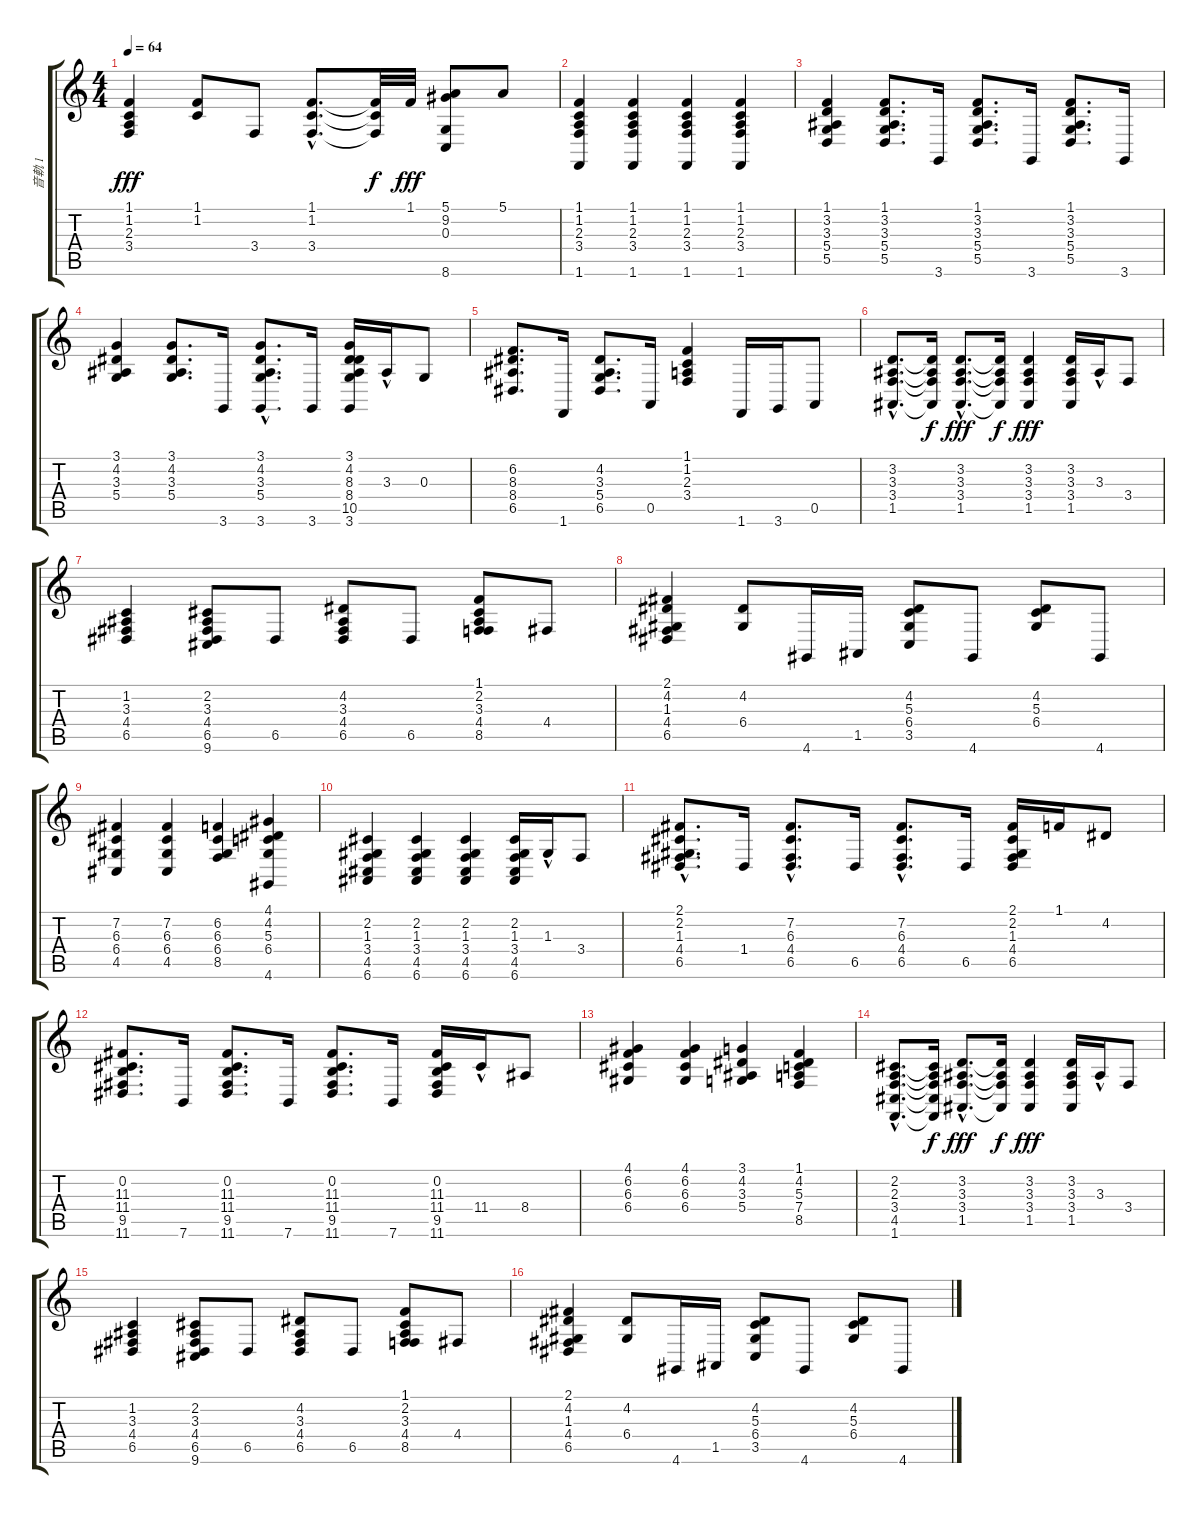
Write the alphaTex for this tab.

\track ("音軌 1" "音軌 1") {instrument acousticgrandpiano}
\staff {score tabs}
\tuning (E4 B3 G3 D3 A2 E2) {hide}
\ts (4 4)
\tempo 64
\clef g2
\ks c
(1.1 1.2 2.3 3.4).4{dy fff} (1.1 1.2).8 3.4.8 (1.1{hac} 1.2{hac} 3.4{hac}).8{d} (1.1{t} 1.2{t} 3.4{t}).32{dy f} 1.1.32{dy fff} (5.1 9.2 0.3 8.6).8 5.1.8 |
(1.1 1.2 2.3 3.4 1.6).4 (1.1 1.2 2.3 3.4 1.6).4 (1.1 1.2 2.3 3.4 1.6).4 (1.1 1.2 2.3 3.4 1.6).4 |
(1.1 3.2 3.3 5.4 5.5).4 (1.1 3.2 3.3 5.4 5.5).8{d} 3.6.16 (1.1 3.2 3.3 5.4 5.5).8{d} 3.6.16 (1.1 3.2 3.3 5.4 5.5).8{d} 3.6.16 |
(3.1 4.2 3.3 5.4).4 (3.1 4.2 3.3 5.4).8{d} 3.6.16 (3.1 4.2 3.3 5.4 3.6{hac}).8{d} 3.6.16 (3.1 4.2 8.3 8.4 10.5 3.6).16 3.3{hac}.16 0.3.8 |
(6.2 8.3 8.4 6.5).8{d} 1.6.16 (4.2 3.3 5.4 6.5).8{d} 0.5.16 (1.1 1.2 2.3 3.4).4 1.6.16 3.6.16 0.5.8 |
(3.2{hac} 3.3{hac} 3.4{hac} 1.5{hac}).8{d} (3.2{t} 3.3{t} 3.4{t} 1.5{t}).16{dy f} (3.2{hac} 3.3{hac} 3.4{hac} 1.5{hac}).8{d dy fff} (3.2{t} 3.3{t} 3.4{t} 1.5{t}).16{dy f} (3.2 3.3 3.4 1.5).4{dy fff} (3.2 3.3 3.4 1.5).16 3.3{hac}.16 3.4.8 |
(1.2 3.3 4.4 6.5).4 (2.2 3.3 4.4 6.5 9.6).8 6.5.8 (4.2 3.3 4.4 6.5).8 6.5.8 (1.1 2.2 3.3 4.4 8.5).8 4.4.8 |
(2.1 4.2 1.3 4.4 6.5).4 (4.2 6.4).8 4.6.16 1.5.16 (4.2 5.3 6.4 3.5).8 4.6.8 (4.2 5.3 6.4).8 4.6.8 |
(7.2 6.3 6.4 4.5).4 (7.2 6.3 6.4 4.5).4 (6.2 6.3 6.4 8.5).4 (4.1 4.2 5.3 6.4 4.6).4 |
(2.2 1.3 3.4 4.5 6.6).4 (2.2 1.3 3.4 4.5 6.6).4 (2.2 1.3 3.4 4.5 6.6).4 (2.2 1.3 3.4 4.5 6.6).16 1.3{hac}.16 3.4.8 |
(2.1 2.2 1.3 4.4 6.5{hac}).8{d} 1.4.16 (7.2 6.3 4.4 6.5{hac}).8{d} 6.5.16 (7.2 6.3 4.4 6.5{hac}).8{d} 6.5.16 (2.1 2.2 1.3 4.4 6.5).16 1.1.16 4.2.8 |
(0.2 11.3 11.4 9.5 11.6).8{d} 7.6.16 (0.2 11.3 11.4 9.5 11.6).8{d} 7.6.16 (0.2 11.3 11.4 9.5 11.6).8{d} 7.6.16 (0.2 11.3 11.4 9.5 11.6).16 11.4{hac}.16 8.4.8 |
(4.1 6.2 6.3 6.4).4 (4.1 6.2 6.3 6.4).4 (3.1 4.2 3.3 5.4).4 (1.1 4.2 5.3 7.4 8.5).4 |
(2.2{hac} 2.3{hac} 3.4{hac} 4.5{hac} 1.6{hac}).8{d} (2.2{t} 2.3{t} 3.4{t} 4.5{t} 1.6{t}).16{dy f} (3.2{hac} 3.3{hac} 3.4{hac} 1.5{hac}).8{d dy fff} (3.2{t} 3.3{t} 3.4{t} 1.5{t}).16{dy f} (3.2 3.3 3.4 1.5).4{dy fff} (3.2 3.3 3.4 1.5).16 3.3{hac}.16 3.4.8 |
(1.2 3.3 4.4 6.5).4 (2.2 3.3 4.4 6.5 9.6).8 6.5.8 (4.2 3.3 4.4 6.5).8 6.5.8 (1.1 2.2 3.3 4.4 8.5).8 4.4.8 |
(2.1 4.2 1.3 4.4 6.5).4 (4.2 6.4).8 4.6.16 1.5.16 (4.2 5.3 6.4 3.5).8 4.6.8 (4.2 5.3 6.4).8 4.6.8
